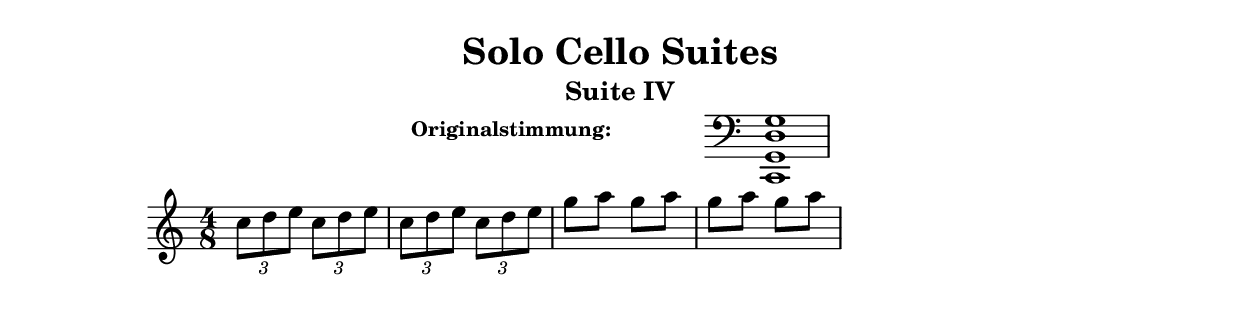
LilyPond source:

\header {
    texidoc = "Use \\score block as markup command."
}

\version "2.12.0"

tuning = \markup {
    \score {
	\new Staff \with {
	    \remove Time_signature_engraver
	} {
	    \clef bass  <c, g, d g>1
	}
	\layout { ragged-right = ##t }
    }
}


\header {
    title = "Solo Cello Suites"
    subtitle = "Suite IV"
    subsubtitle = \markup { "Originalstimmung:" \tuning }
}

\relative c'' {
    \time 4/8
    \times 2/3 { c8 d e } \times 2/3 {c d e}
    \times 2/3 { c8 d e } \times 2/3 {c d e}
    g8 a8 g8 a
    g8 a8 g8 a
}

